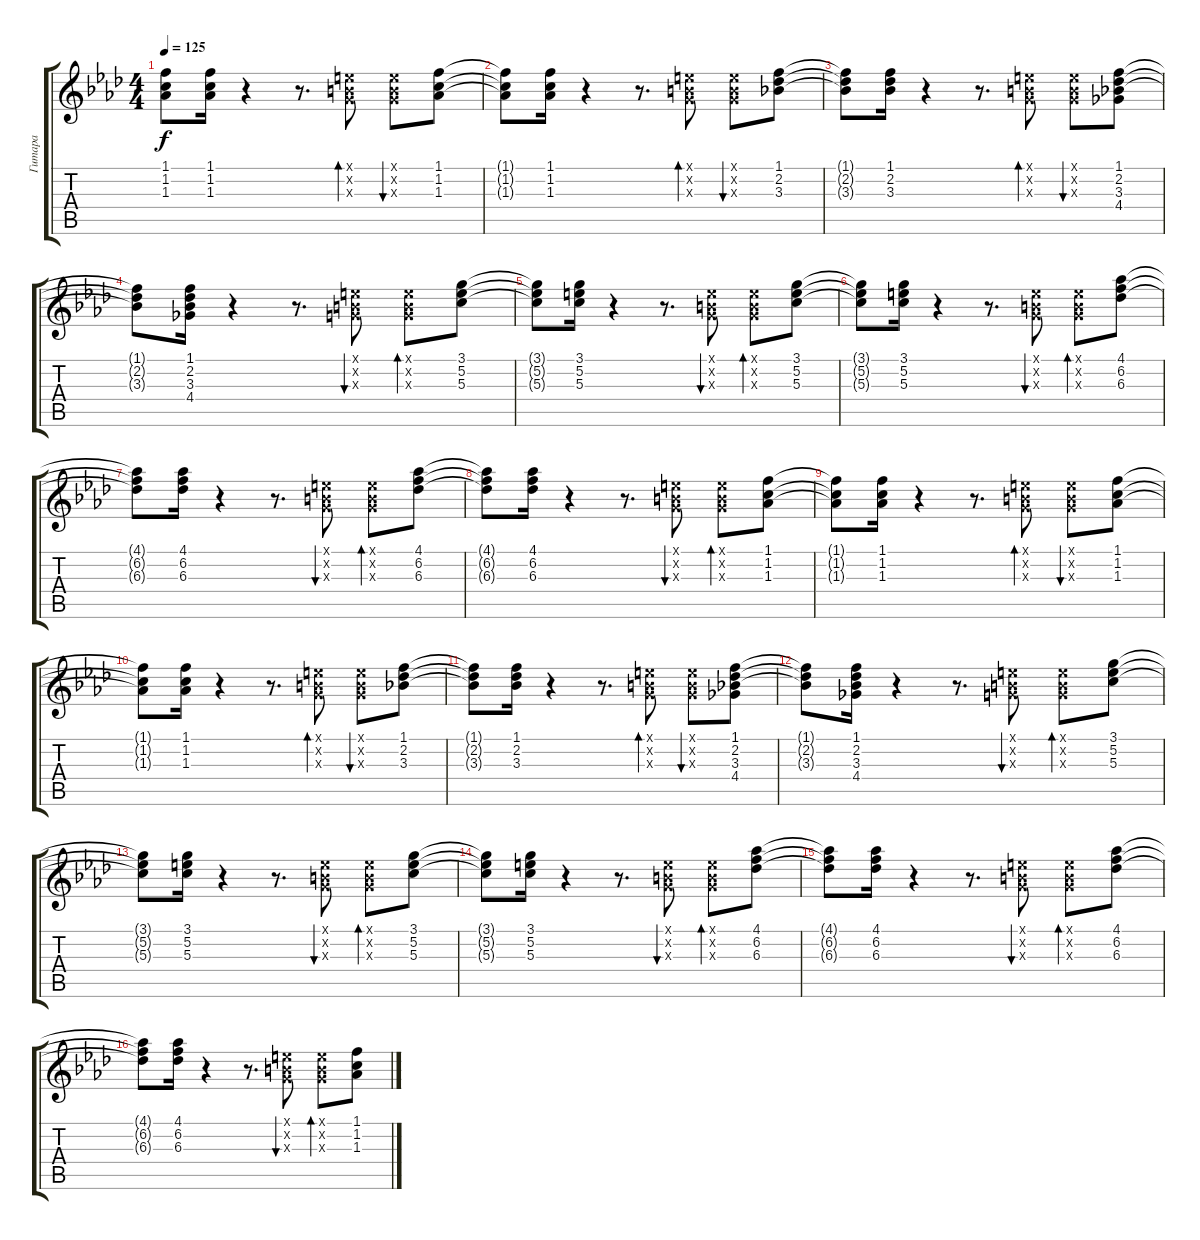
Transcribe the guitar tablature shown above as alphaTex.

\track ("Гитара" "Гитара") {solo instrument electricguitarclean}
\staff {score tabs}
\tuning (E4 B3 G3 D3 A2 E2) {hide}
\ts (4 4)
\tempo 125
\clef g2
\ks fminor
(1.1{t} 1.2{t} 1.3{t}).8{dy f} (1.1 1.2 1.3).16 r.4 r.8{d} (0.1{x} 0.2{x} 0.3{x}).8{bd 60} (0.1{x} 0.2{x} 0.3{x}).8{bu 60} (1.1 1.2 1.3).8 |
(1.1{t} 1.2{t} 1.3{t}).8 (1.1 1.2 1.3).16 r.4 r.8{d} (0.1{x} 0.2{x} 0.3{x}).8{bd 60} (0.1{x} 0.2{x} 0.3{x}).8{bu 60} (1.1 2.2 3.3).8 |
(1.1{t} 2.2{t} 3.3{t}).8 (1.1 2.2 3.3).16 r.4 r.8{d} (0.1{x} 0.2{x} 0.3{x}).8{bd 60} (0.1{x} 0.2{x} 0.3{x}).8{bu 60} (1.1 2.2 3.3 4.4).8 |
(1.1{t} 2.2{t} 3.3{t}).8 (1.1 2.2 3.3 4.4).16 r.4 r.8{d} (0.1{x} 0.2{x} 0.3{x}).8{bu 60} (0.1{x} 0.2{x} 0.3{x}).8{bd 60} (3.1 5.2 5.3).8 |
(3.1{t} 5.2{t} 5.3{t}).8 (3.1 5.2 5.3).16 r.4 r.8{d} (0.1{x} 0.2{x} 0.3{x}).8{bu 60} (0.1{x} 0.2{x} 0.3{x}).8{bd 60} (3.1 5.2 5.3).8 |
(3.1{t} 5.2{t} 5.3{t}).8 (3.1 5.2 5.3).16 r.4 r.8{d} (0.1{x} 0.2{x} 0.3{x}).8{bu 60} (0.1{x} 0.2{x} 0.3{x}).8{bd 60} (4.1 6.2 6.3).8 |
(4.1{t} 6.2{t} 6.3{t}).8 (4.1 6.2 6.3).16 r.4 r.8{d} (0.1{x} 0.2{x} 0.3{x}).8{bu 60} (0.1{x} 0.2{x} 0.3{x}).8{bd 60} (4.1 6.2 6.3).8 |
(4.1{t} 6.2{t} 6.3{t}).8 (4.1 6.2 6.3).16 r.4 r.8{d} (0.1{x} 0.2{x} 0.3{x}).8{bu 60} (0.1{x} 0.2{x} 0.3{x}).8{bd 60} (1.1 1.2 1.3).8 |
(1.1{t} 1.2{t} 1.3{t}).8 (1.1 1.2 1.3).16 r.4 r.8{d} (0.1{x} 0.2{x} 0.3{x}).8{bd 60} (0.1{x} 0.2{x} 0.3{x}).8{bu 60} (1.1 1.2 1.3).8 |
(1.1{t} 1.2{t} 1.3{t}).8 (1.1 1.2 1.3).16 r.4 r.8{d} (0.1{x} 0.2{x} 0.3{x}).8{bd 60} (0.1{x} 0.2{x} 0.3{x}).8{bu 60} (1.1 2.2 3.3).8 |
(1.1{t} 2.2{t} 3.3{t}).8 (1.1 2.2 3.3).16 r.4 r.8{d} (0.1{x} 0.2{x} 0.3{x}).8{bd 60} (0.1{x} 0.2{x} 0.3{x}).8{bu 60} (1.1 2.2 3.3 4.4).8 |
(1.1{t} 2.2{t} 3.3{t}).8 (1.1 2.2 3.3 4.4).16 r.4 r.8{d} (0.1{x} 0.2{x} 0.3{x}).8{bu 60} (0.1{x} 0.2{x} 0.3{x}).8{bd 60} (3.1 5.2 5.3).8 |
(3.1{t} 5.2{t} 5.3{t}).8 (3.1 5.2 5.3).16 r.4 r.8{d} (0.1{x} 0.2{x} 0.3{x}).8{bu 60} (0.1{x} 0.2{x} 0.3{x}).8{bd 60} (3.1 5.2 5.3).8 |
(3.1{t} 5.2{t} 5.3{t}).8 (3.1 5.2 5.3).16 r.4 r.8{d} (0.1{x} 0.2{x} 0.3{x}).8{bu 60} (0.1{x} 0.2{x} 0.3{x}).8{bd 60} (4.1 6.2 6.3).8 |
(4.1{t} 6.2{t} 6.3{t}).8 (4.1 6.2 6.3).16 r.4 r.8{d} (0.1{x} 0.2{x} 0.3{x}).8{bu 60} (0.1{x} 0.2{x} 0.3{x}).8{bd 60} (4.1 6.2 6.3).8 |
(4.1{t} 6.2{t} 6.3{t}).8 (4.1 6.2 6.3).16 r.4 r.8{d} (0.1{x} 0.2{x} 0.3{x}).8{bu 60} (0.1{x} 0.2{x} 0.3{x}).8{bd 60} (1.1 1.2 1.3).8
